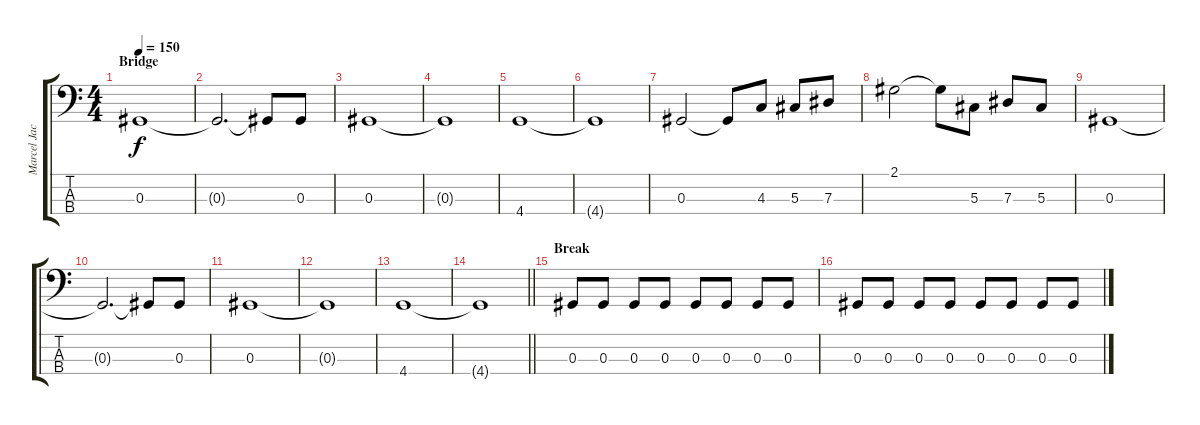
\track ("Marcel Jacob" "Marcel Jac") {instrument electricbassfinger}
\staff {score tabs}
\tuning (Gb2 Db2 Ab1 Eb1) {hide}
\ts (4 4)
\section ("" "Bridge")
\tempo 150
\clef f4
\ks c
0.3.1{dy f} |
0.3{t}.2{d} 0.3{t}.8 0.3.8 |
0.3.1 |
0.3{t}.1 |
4.4.1 |
4.4{t}.1 |
0.3.2 0.3{t}.8 4.3.8 5.3.8 7.3.8 |
2.1.2 2.1{t}.8 5.3.8 7.3.8 5.3.8 |
0.3.1 |
0.3{t}.2{d} 0.3{t}.8 0.3.8 |
0.3.1 |
0.3{t}.1 |
4.4.1 |
\barLineRight lightlight
4.4{t}.1 |
\section ("" "Break")
0.3.8 0.3.8 0.3.8 0.3.8 0.3.8 0.3.8 0.3.8 0.3.8 |
0.3.8 0.3.8 0.3.8 0.3.8 0.3.8 0.3.8 0.3.8 0.3.8
